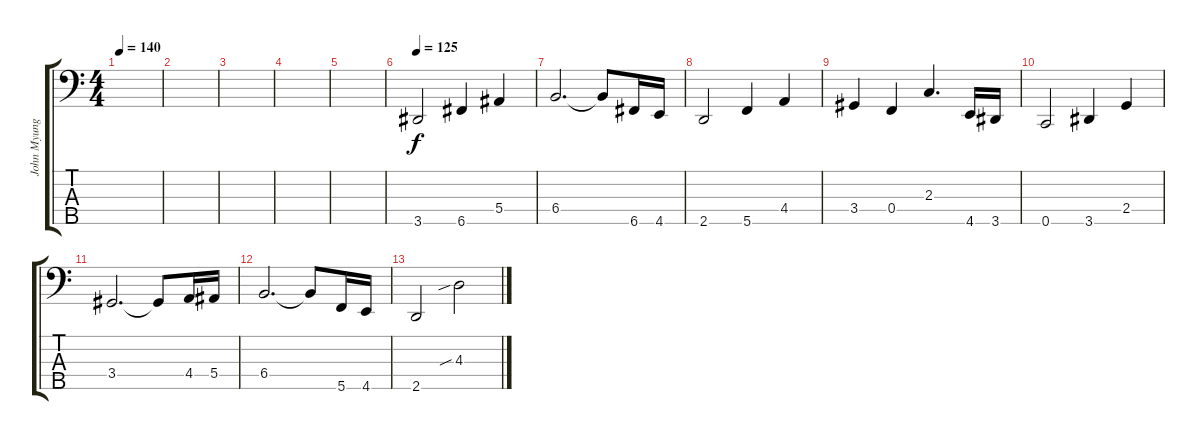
\track ("John Myung" "John Myung") {instrument electricbassfinger}
\staff {score tabs}
\tuning (Ab2 Eb2 Bb1 F1 C1) {hide}
\ts (4 4)
\tempo 140
\clef f4
\ks c
|
|
|
|
|
\tempo 125
3.5.2 6.5.4 5.4.4 |
6.4.2{d} 6.4{t}.8 6.5.16 4.5.16 |
2.5.2 5.5.4 4.4.4 |
3.4.4 0.4.4 2.3.4{d} 4.5.16 3.5.16 |
0.5.2 3.5.4 2.4.4 |
3.4.2{d} 3.4{t}.8 4.4.16 5.4.16 |
6.4.2{d} 6.4{t}.8 5.5.16 4.5.16 |
2.5.2 4.3{sib}.2
